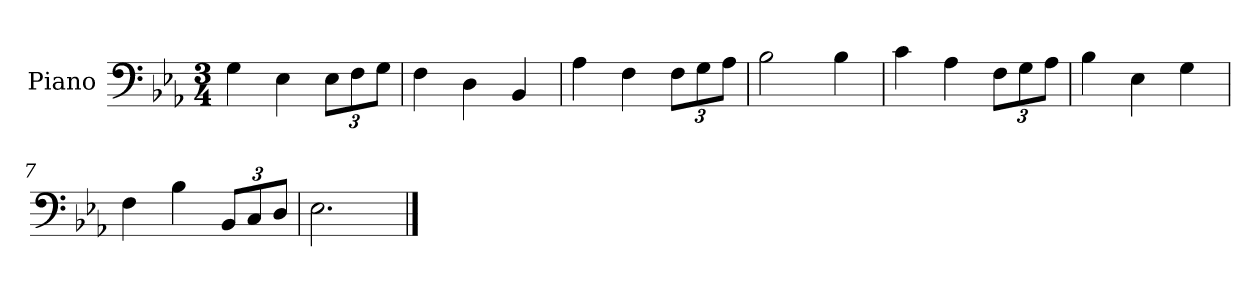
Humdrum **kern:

**kern
*part1
*staff1
*I"Piano
*I'Pno
*clefF4
*k[b-e-a-]
*M3/4
=1
4G\
4E-\
12E-\L
12F\
12G\J
=2
4F\
4D\
4BB-/
=3
4A-\
4F\
12F\L
12G\
12A-\J
=4
2B-\
4B-\
=5
4c\
4A-\
12F\L
12G\
12A-\J
=6
4B-\
4E-\
4G\
=7
4F\
4B-\
12BB-/L
12C/
12D/J
=8
2.E-\
==
*-
